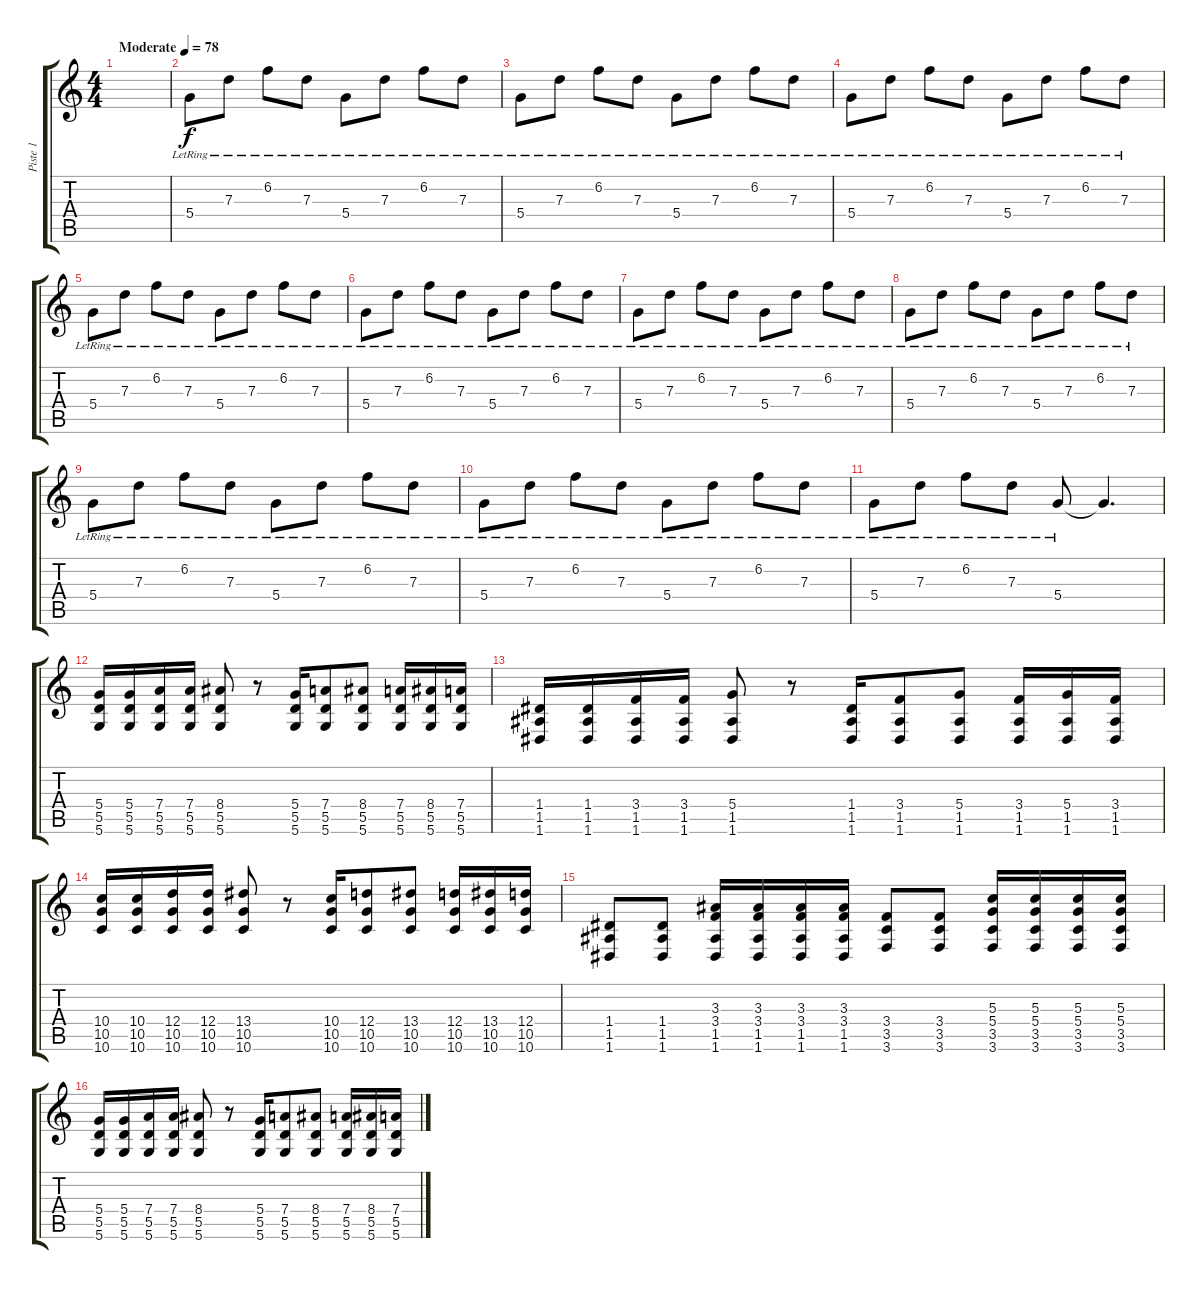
\track ("Piste 1" "Piste 1") {instrument overdrivenguitar}
\staff {score tabs}
\tuning (E4 B3 G3 D3 A2 D2) {hide}
\ts (4 4)
\tempo (78 "Moderate")
\clef g2
\ks c
|
5.4{lr}.8 7.3{lr}.8 6.2{lr}.8 7.3{lr}.8 5.4{lr}.8 7.3{lr}.8 6.2{lr}.8 7.3{lr}.8 |
5.4{lr}.8 7.3{lr}.8 6.2{lr}.8 7.3{lr}.8 5.4{lr}.8 7.3{lr}.8 6.2{lr}.8 7.3{lr}.8 |
5.4{lr}.8 7.3{lr}.8 6.2{lr}.8 7.3{lr}.8 5.4{lr}.8 7.3{lr}.8 6.2{lr}.8 7.3{lr}.8 |
5.4{lr}.8 7.3{lr}.8 6.2{lr}.8 7.3{lr}.8 5.4{lr}.8 7.3{lr}.8 6.2{lr}.8 7.3{lr}.8 |
5.4{lr}.8 7.3{lr}.8 6.2{lr}.8 7.3{lr}.8 5.4{lr}.8 7.3{lr}.8 6.2{lr}.8 7.3{lr}.8 |
5.4{lr}.8 7.3{lr}.8 6.2{lr}.8 7.3{lr}.8 5.4{lr}.8 7.3{lr}.8 6.2{lr}.8 7.3{lr}.8 |
5.4{lr}.8 7.3{lr}.8 6.2{lr}.8 7.3{lr}.8 5.4{lr}.8 7.3{lr}.8 6.2{lr}.8 7.3{lr}.8 |
5.4{lr}.8 7.3{lr}.8 6.2{lr}.8 7.3{lr}.8 5.4{lr}.8 7.3{lr}.8 6.2{lr}.8 7.3{lr}.8 |
5.4{lr}.8 7.3{lr}.8 6.2{lr}.8 7.3{lr}.8 5.4{lr}.8 7.3{lr}.8 6.2{lr}.8 7.3{lr}.8 |
5.4{lr}.8 7.3{lr}.8 6.2{lr}.8 7.3{lr}.8 5.4{lr}.8 5.4{t}.4{d} |
(5.4 5.5 5.6).16 (5.4 5.5 5.6).16 (7.4 5.5 5.6).16 (7.4 5.5 5.6).16 (8.4 5.5 5.6).8 r.8 (5.4 5.5 5.6).16 (7.4 5.5 5.6).8 (8.4 5.5 5.6).8 (7.4 5.5 5.6).16 (8.4 5.5 5.6).16 (7.4 5.5 5.6).16 |
(1.4 1.5 1.6).16 (1.4 1.5 1.6).16 (3.4 1.5 1.6).16 (3.4 1.5 1.6).16 (5.4 1.5 1.6).8 r.8 (1.4 1.5 1.6).16 (3.4 1.5 1.6).8 (5.4 1.5 1.6).8 (3.4 1.5 1.6).16 (5.4 1.5 1.6).16 (3.4 1.5 1.6).16 |
(10.4 10.5 10.6).16 (10.4 10.5 10.6).16 (12.4 10.5 10.6).16 (12.4 10.5 10.6).16 (13.4 10.5 10.6).8 r.8 (10.4 10.5 10.6).16 (12.4 10.5 10.6).8 (13.4 10.5 10.6).8 (12.4 10.5 10.6).16 (13.4 10.5 10.6).16 (12.4 10.5 10.6).16 |
(1.4 1.5 1.6).8 (1.4 1.5 1.6).8 (3.3 3.4 1.5 1.6).16 (3.3 3.4 1.5 1.6).16 (3.3 3.4 1.5 1.6).16 (3.3 3.4 1.5 1.6).16 (3.4 3.5 3.6).8 (3.4 3.5 3.6).8 (5.3 5.4 3.5 3.6).16 (5.3 5.4 3.5 3.6).16 (5.3 5.4 3.5 3.6).16 (5.3 5.4 3.5 3.6).16 |
(5.4 5.5 5.6).16 (5.4 5.5 5.6).16 (7.4 5.5 5.6).16 (7.4 5.5 5.6).16 (8.4 5.5 5.6).8 r.8 (5.4 5.5 5.6).16 (7.4 5.5 5.6).8 (8.4 5.5 5.6).8 (7.4 5.5 5.6).16 (8.4 5.5 5.6).16 (7.4 5.5 5.6).16
